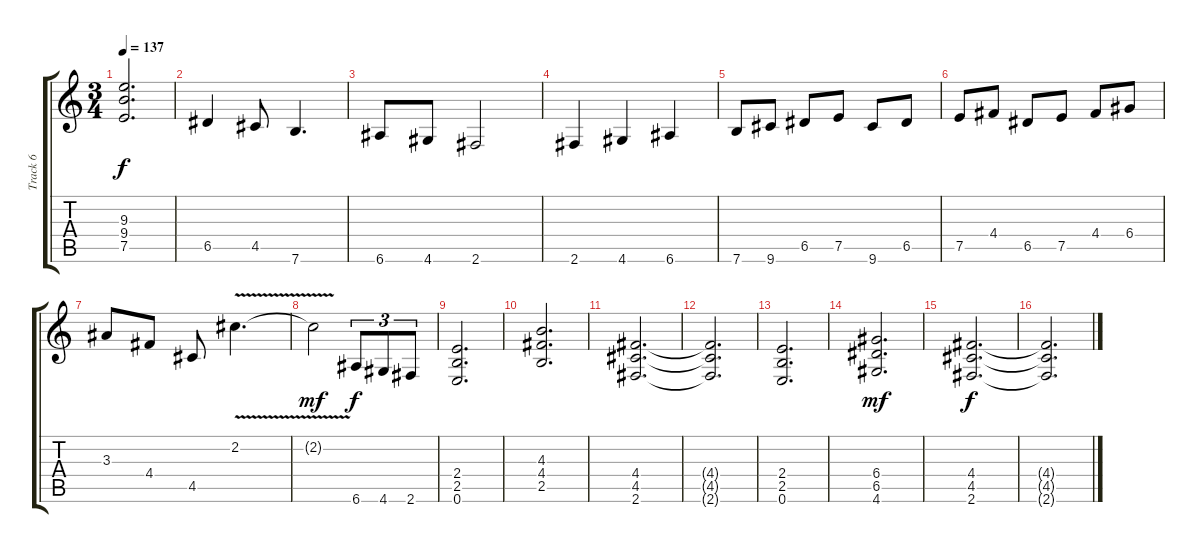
\track ("Track 6" "Track 6") {instrument distortionguitar}
\staff {score tabs}
\tuning (E4 B3 G3 D3 A2 E2) {hide}
\ts (3 4)
\tempo 137
\clef g2
\ks c
(9.3 9.4 7.5).2{d dy f} |
6.5.4 4.5.8 7.6.4{d} |
6.6.8 4.6.8 2.6.2 |
2.6.4 4.6.4 6.6.4 |
7.6.8 9.6.8 6.5.8 7.5.8 9.6.8 6.5.8 |
7.5.8 4.4.8 6.5.8 7.5.8 4.4.8 6.4.8 |
3.3.8 4.4.8 4.5.8 2.2{v}.4{d} |
2.2{t}.2{dy mf} 6.6.8{tu (3 2) dy f} 4.6.8{tu (3 2)} 2.6.8{tu (3 2)} |
(2.4 2.5 0.6).2{d} |
(4.3 4.4 2.5).2{d} |
(4.4 4.5 2.6).2{d} |
(4.4{t} 4.5{t} 2.6{t}).2{d} |
(2.4 2.5 0.6).2{d} |
(6.4 6.5 4.6).2{d dy mf} |
(4.4 4.5 2.6).2{d dy f} |
(4.4{t} 4.5{t} 2.6{t}).2{d}
